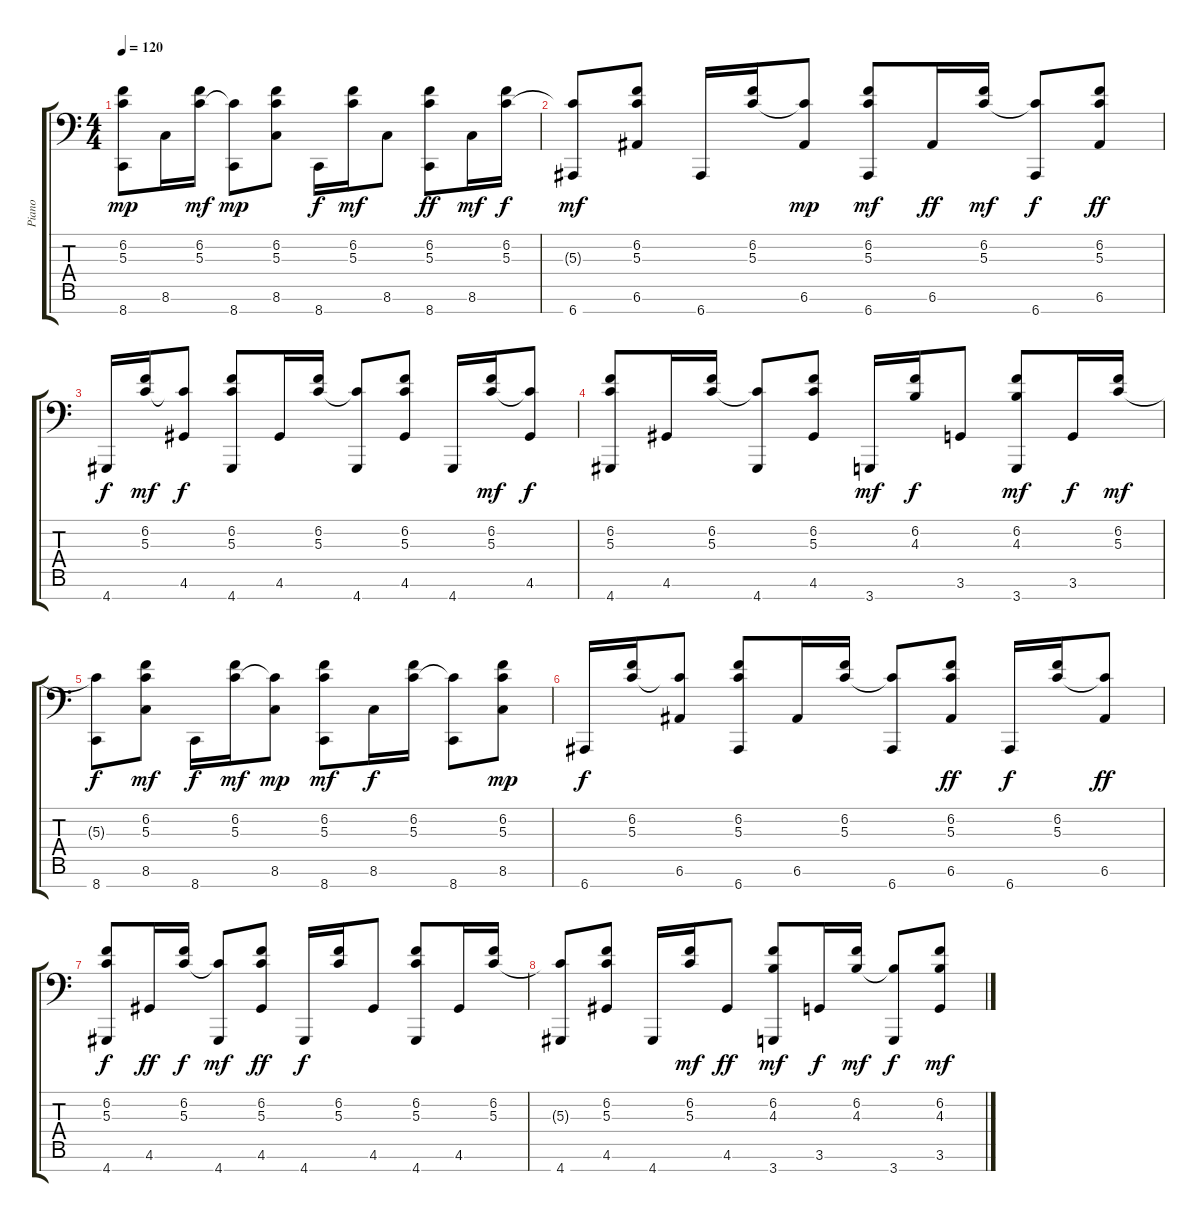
\track ("Piano" "Piano") {instrument brightacousticpiano}
\staff {score tabs}
\tuning (E4 B3 G3 D3 A2 E2 E1) {hide}
\ts (4 4)
\tempo 120
\clef f4
\ks c
(6.2 5.3 8.7).8{dy mp} 8.6.16 (6.2 5.3).16{dy mf} (5.3{t} 8.7).8{dy mp} (6.2 5.3 8.6).8 8.7.16{dy f} (6.2 5.3).16{dy mf} 8.6.8 (6.2 5.3 8.7).8{dy ff} 8.6.16{dy mf} (6.2 5.3).16{dy f} |
(5.3{t} 6.7).8{dy mf} (6.2 5.3 6.6).8 6.7.16 (6.2 5.3).16 (5.3{t} 6.6).8{dy mp} (6.2 5.3 6.7).8{dy mf} 6.6.16{dy ff} (6.2 5.3).16{dy mf} (5.3{t} 6.7).8{dy f} (6.2 5.3 6.6).8{dy ff} |
4.7.16{dy f} (6.2 5.3).16{dy mf} (5.3{t} 4.6).8{dy f} (6.2 5.3 4.7).8 4.6.16 (6.2 5.3).16 (5.3{t} 4.7).8 (6.2 5.3 4.6).8 4.7.16 (6.2 5.3).16{dy mf} (5.3{t} 4.6).8{dy f} |
(6.2 5.3 4.7).8 4.6.16 (6.2 5.3).16 (5.3{t} 4.7).8 (6.2 5.3 4.6).8 3.7.16{dy mf} (6.2 4.3).16{dy f} 3.6.8 (6.2 4.3 3.7).8{dy mf} 3.6.16{dy f} (6.2 5.3).16{dy mf} |
(5.3{t} 8.7).8{dy f} (6.2 5.3 8.6).8{dy mf} 8.7.16{dy f} (6.2 5.3).16{dy mf} (5.3{t} 8.6).8{dy mp} (6.2 5.3 8.7).8{dy mf} 8.6.16{dy f} (6.2 5.3).16 (5.3{t} 8.7).8 (6.2 5.3 8.6).8{dy mp} |
6.7.16{dy f} (6.2 5.3).16 (5.3{t} 6.6).8 (6.2 5.3 6.7).8 6.6.16 (6.2 5.3).16 (5.3{t} 6.7).8 (6.2 5.3 6.6).8{dy ff} 6.7.16{dy f} (6.2 5.3).16 (5.3{t} 6.6).8{dy ff} |
(6.2 5.3 4.7).8{dy f} 4.6.16{dy ff} (6.2 5.3).16{dy f} (5.3{t} 4.7).8{dy mf} (6.2 5.3 4.6).8{dy ff} 4.7.16{dy f} (6.2 5.3).16 4.6.8 (6.2 5.3 4.7).8 4.6.16 (6.2 5.3).16 |
(5.3{t} 4.7).8 (6.2 5.3 4.6).8 4.7.16 (6.2 5.3).16{dy mf} 4.6.8{dy ff} (6.2 4.3 3.7).8{dy mf} 3.6.16{dy f} (6.2 4.3).16{dy mf} (4.3{t} 3.7).8{dy f} (6.2 4.3 3.6).8{dy mf}
